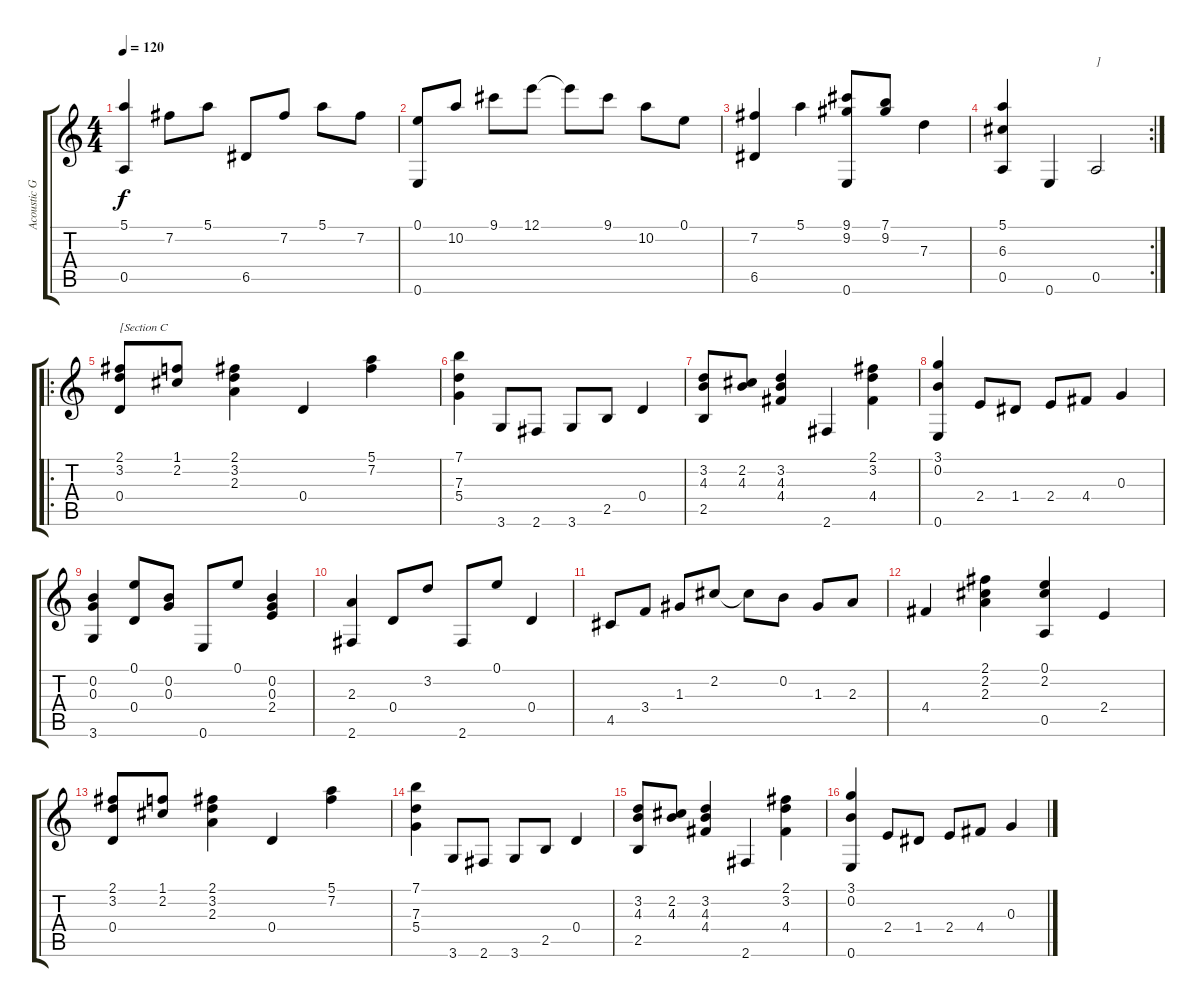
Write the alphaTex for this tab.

\track ("Acoustic Guitar" "Acoustic G") {instrument acousticguitarsteel}
\staff {score tabs}
\tuning (E4 B3 G3 D3 A2 E2) {hide}
\ts (4 4)
\tempo 120
\clef g2
\ks c
(5.1 0.5).4{dy f} 7.2.8 5.1.8 6.5.8 7.2.8 5.1.8 7.2.8 |
(0.1 0.6).8 10.2.8 9.1.8 12.1.8 12.1{t}.8 9.1.8 10.2.8 0.1.8 |
(7.2 6.5).4 5.1.4 (9.1 9.2 0.6).8 (7.1 9.2).8 7.3.4 |
\rc 2
(5.1 6.3 0.5).4 0.6.4 0.5.2{txt "]"} |
\ro
(2.1 3.2 0.4).8{txt "[Section C"} (1.1 2.2).8 (2.1 3.2 2.3).4 0.4.4 (5.1 7.2).4 |
(7.1 7.3 5.4).4 3.6.8 2.6.8 3.6.8 2.5.8 0.4.4 |
(3.2 4.3 2.5).8 (2.2 4.3).8 (3.2 4.3 4.4).4 2.6.4 (2.1 3.2 4.4).4 |
(3.1 0.2 0.6).4 2.4.8 1.4.8 2.4.8 4.4.8 0.3.4 |
(0.2 0.3 3.6).4 (0.1 0.4).8 (0.2 0.3).8 0.6.8 0.1.8 (0.2 0.3 2.4).4 |
(2.3 2.6).4 0.4.8 3.2.8 2.6.8 0.1.8 0.4.4 |
4.5.8 3.4.8 1.3.8 2.2.8 2.2{t}.8 0.2.8 1.3.8 2.3.8 |
4.4.4 (2.1 2.2 2.3).4 (0.1 2.2 0.5).4 2.4.4 |
(2.1 3.2 0.4).8 (1.1 2.2).8 (2.1 3.2 2.3).4 0.4.4 (5.1 7.2).4 |
(7.1 7.3 5.4).4 3.6.8 2.6.8 3.6.8 2.5.8 0.4.4 |
(3.2 4.3 2.5).8 (2.2 4.3).8 (3.2 4.3 4.4).4 2.6.4 (2.1 3.2 4.4).4 |
(3.1 0.2 0.6).4 2.4.8 1.4.8 2.4.8 4.4.8 0.3.4
